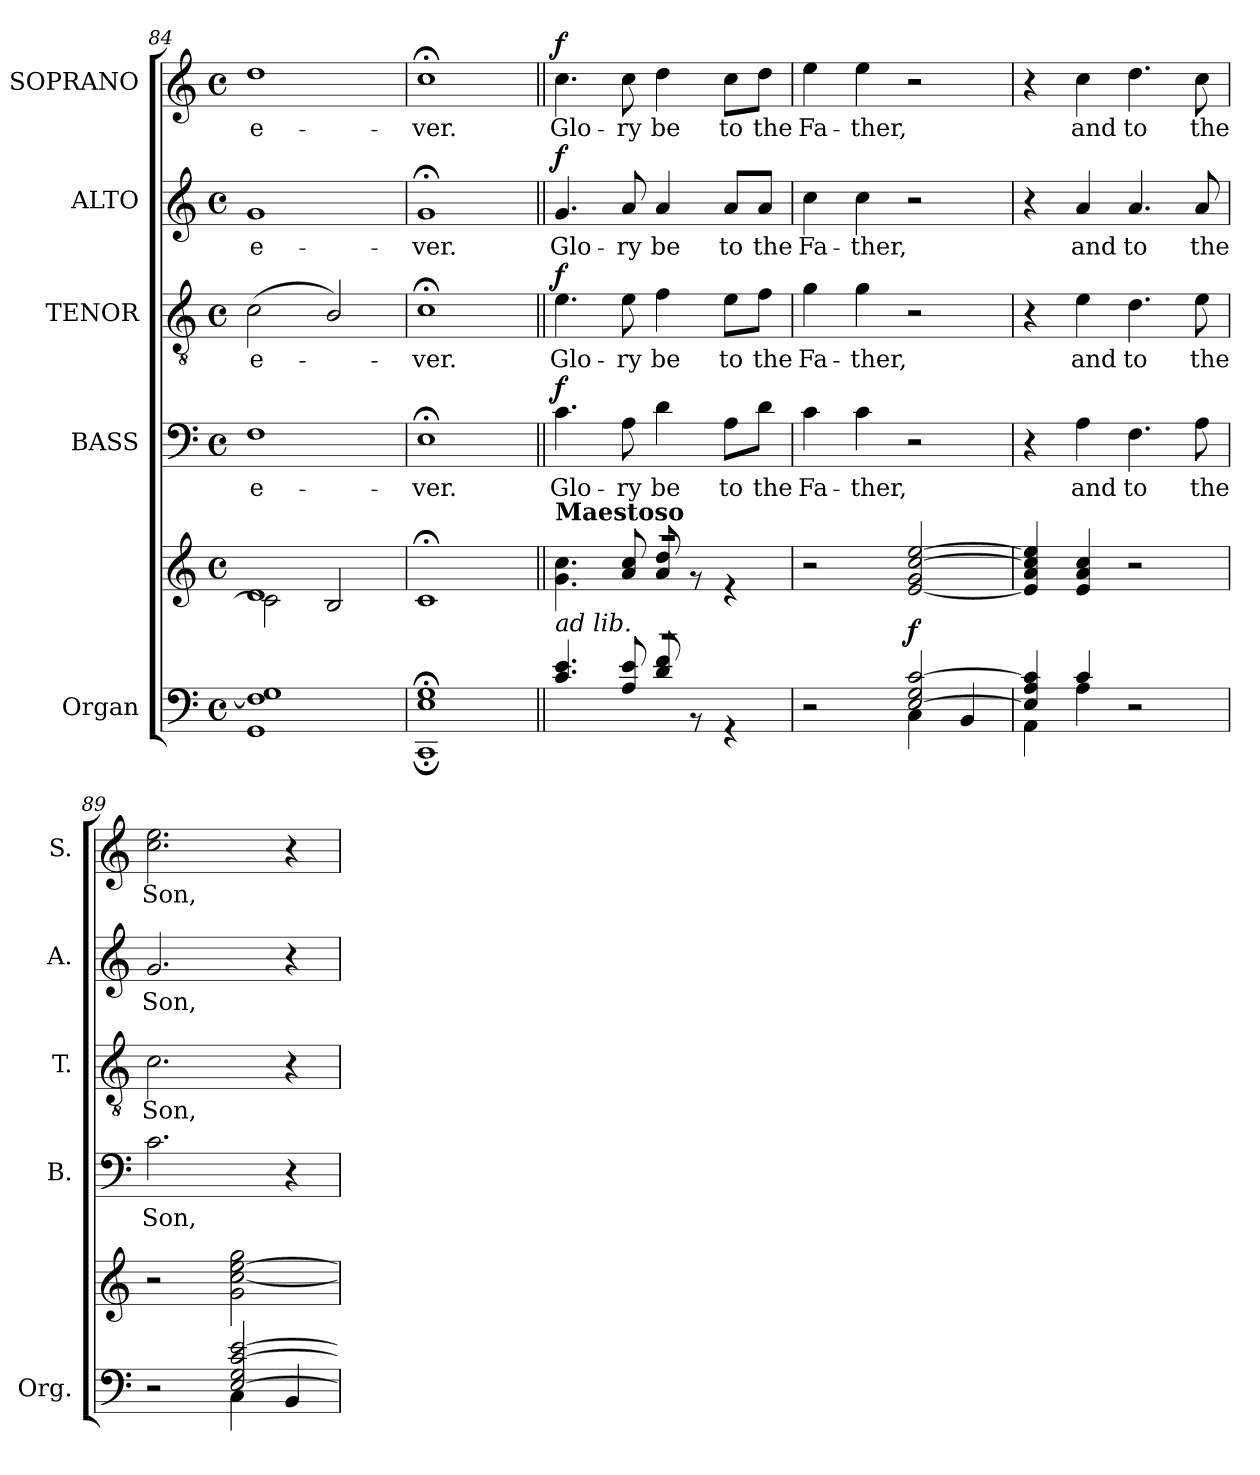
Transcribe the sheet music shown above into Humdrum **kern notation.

**kern	**kern	**dynam	**kern	**text	**dynam	**kern	**text	**dynam	**kern	**text	**dynam	**kern	**text	**dynam
*part5	*part5	*part5	*part4	*part4	*part4	*part3	*part3	*part3	*part2	*part2	*part2	*part1	*part1	*part1
*staff6	*staff5	*staff5/6	*staff4	*staff4	*staff4	*staff3	*staff3	*staff3	*staff2	*staff2	*staff2	*staff1	*staff1	*staff1
*I"Organ	*	*	*I"BASS	*	*	*I"TENOR	*	*	*I"ALTO	*	*	*I"SOPRANO	*	*
*I'Org.	*	*	*I'B.	*	*	*I'T.	*	*	*I'A.	*	*	*I'S.	*	*
*clefF4	*clefG2	*	*clefF4	*	*	*clefGv2	*	*	*clefG2	*	*	*clefG2	*	*
*	*	*	*	*	*	*ITrd7c12	*	*	*	*	*	*	*	*
*k[]	*k[]	*	*k[]	*	*	*k[]	*	*	*k[]	*	*	*k[]	*	*
*C:	*C:	*	*C:	*	*	*C:	*	*	*C:	*	*	*C:	*	*
*M4/4	*M4/4	*	*M4/4	*	*	*M4/4	*	*	*M4/4	*	*	*M4/4	*	*
*met(c)	*met(c)	*	*met(c)	*	*	*met(c)	*	*	*met(c)	*	*	*met(c)	*	*
=84	=84	=84	=84	=84	=84	=84	=84	=84	=84	=84	=84	=84	=84	=84
*^	*^	*	*	*	*	*	*	*	*	*	*	*	*	*
!	!	!	!	!	!	!LO:LY:b:color=#000000	!	!	!	!	!	!	!	!	!	!
!	!	!	!	!	!	!	!	!	!LO:LY:b:color=#000000	!	!	!	!	!	!	!
!	!	!	!	!	!	!	!	!	!	!	!	!LO:LY:b:color=#000000	!	!	!	!
!	!	!	!	!	!	!	!	!	!	!	!	!	!	!	!LO:LY:b:color=#000000	!
1Fi] 1Gi	1GGi	1di	2ci\]	.	1Fi	e-	.	(2Ci\	e-	.	1gi	e-	.	1ddi	e-	.
.	.	.	2Bi/	.	.	.	.	2BBi/)	.	.	.	.	.	.	.	.
*	*	*v	*v	*	*	*	*	*	*	*	*	*	*	*	*	*
=85	=85	=85	=85	=85	=85	=85	=85	=85	=85	=85	=85	=85	=85	=85	=85
*	*	*^	*	*	*	*	*	*	*	*	*	*	*	*	*
!	!	!	!	!	!	!LO:LY:b:color=#000000	!	!	!	!	!	!	!	!	!	!
*	*	*v	*v	*	*	*	*	*	*	*	*	*	*	*	*	*
*	*	*^	*	*	*	*	*	*	*	*	*	*	*	*	*
!	!	!	!	!	!	!	!	!	!LO:LY:b:color=#000000	!	!	!	!	!	!	!
*	*	*v	*v	*	*	*	*	*	*	*	*	*	*	*	*	*
*	*	*^	*	*	*	*	*	*	*	*	*	*	*	*	*
!	!	!	!	!	!	!	!	!	!	!	!	!LO:LY:b:color=#000000	!	!	!	!
*	*	*v	*v	*	*	*	*	*	*	*	*	*	*	*	*	*
*	*	*^	*	*	*	*	*	*	*	*	*	*	*	*	*
!	!	!	!	!	!	!	!	!	!	!	!	!	!	!	!LO:LY:b:color=#000000	!
*	*	*v	*v	*	*	*	*	*	*	*	*	*	*	*	*	*
1Ei; 1Gi;	1CC;i	1c;i	.	1E;i	-ver.	.	1C;i	-ver.	.	1g;i	-ver.	.	1cc;i	-ver.	.
!!LO:PB:g=z
=86||	=86||	=86||	=86||	=86||	=86||	=86||	=86||	=86||	=86||	=86||	=86||	=86||	=86||	=86||	=86||
*	*	*^	*	*	*	*	*	*	*	*	*	*	*	*	*
!	!	!	!	!	!	!LO:LY:b:color=#000000	!	!	!	!	!	!	!	!	!	!
!	!	!	!	!	!	!	!	!	!LO:LY:b:color=#000000	!	!	!	!	!	!	!
!	!	!	!	!	!	!	!	!	!	!	!	!LO:LY:b:color=#000000	!	!	!	!
*	*	*v	*v	*	*	*	*	*	*	*	*	*	*	*	*	*
*	*	*MM70	*	*	*	*	*	*	*	*	*	*	*MM70	*	*
*	*	*^	*	*	*	*	*	*	*	*	*	*	*	*	*
!	!	!	!	!	!	!	!	!	!	!	!	!	!	!LO:TX:a:B:t=Maestoso	!	!
!	!	!LO:TX:b:i:t=ad lib.	!	!	!	!	!	!	!	!	!	!	!	!	!	!
!	!	!LO:TX:a:B:t=Maestoso	!	!	!	!	!	!	!	!	!	!	!	!	!	!
!	!	!	!	!	!	!	!	!	!	!	!	!	!	!	!LO:LY:b:color=#000000	!
*	*	*	*	*	*	*	*	*	*	*	*	*	*	*^	*	*
1r	4.ci/ 4.ei	1r	4.gi\ 4.cci	.	4.ci\	Glo-	f	4.Ei\	Glo-	f	4.gi/	Glo-	f	4.cci\	2ryy	Glo-	f
!	!	!	!	!	!	!LO:LY:b:color=#000000	!	!	!	!	!	!	!	!	!	!	!
!	!	!	!	!	!	!	!	!	!LO:LY:b:color=#000000	!	!	!	!	!	!	!	!
!	!	!	!	!	!	!	!	!	!	!	!	!LO:LY:b:color=#000000	!	!	!	!	!
!	!	!	!	!	!	!	!	!	!	!	!	!	!	!	!	!LO:LY:b:color=#000000	!
.	8Ai/ 8ei	.	8ai/ 8cci	.	8Ai\	-ry	.	8Ei\	-ry	.	8ai/	-ry	.	8cci\	.	-ry	.
!	!	!	!	!	!	!LO:LY:b:color=#000000	!	!	!	!	!	!	!	!	!	!	!
!	!	!	!	!	!	!	!	!	!LO:LY:b:color=#000000	!	!	!	!	!	!	!	!
!	!	!	!	!	!	!	!	!	!	!	!	!LO:LY:b:color=#000000	!	!	!	!	!
!	!	!	!	!	!	!	!	!	!	!	!	!	!	!	!	!LO:LY:b:color=#000000	!
.	8di/ 8fi	.	8ai/ 8ddi	.	4di\	be	.	4Fi\	be	.	4ai/	be	.	4ddi\	8ryy	be	.
*	*	*MM100	*	*	*	*	*	*	*	*	*	*	*	*MM100	*	*	*
.	8r	.	8r	.	.	.	.	.	.	.	.	.	.	.	4.ryy	.	.
!	!	!	!	!	!	!LO:LY:b:color=#000000	!	!	!	!	!	!	!	!	!	!	!
!	!	!	!	!	!	!	!	!	!LO:LY:b:color=#000000	!	!	!	!	!	!	!	!
!	!	!	!	!	!	!	!	!	!	!	!	!LO:LY:b:color=#000000	!	!	!	!	!
!	!	!	!	!	!	!	!	!	!	!	!	!	!	!	!	!LO:LY:b:color=#000000	!
.	4r	.	4r	.	8Ai\L	to	.	8Ei\L	to	.	8ai/L	to	.	8cci\L	.	to	.
!	!	!	!	!	!	!LO:LY:b:color=#000000	!	!	!	!	!	!	!	!	!	!	!
!	!	!	!	!	!	!	!	!	!LO:LY:b:color=#000000	!	!	!	!	!	!	!	!
!	!	!	!	!	!	!	!	!	!	!	!	!LO:LY:b:color=#000000	!	!	!	!	!
!	!	!	!	!	!	!	!	!	!	!	!	!	!	!	!	!LO:LY:b:color=#000000	!
.	.	.	.	.	8di\J	the	.	8Fi\J	the	.	8ai/J	the	.	8ddi\J	.	the	.
*	*	*v	*v	*	*	*	*	*	*	*	*	*	*	*v	*v	*	*
=87	=87	=87	=87	=87	=87	=87	=87	=87	=87	=87	=87	=87	=87	=87	=87
*	*	*	*	*	*	*	*	*	*	*	*	*	*^	*	*
!	!	!	!	!	!LO:LY:b:color=#000000	!	!	!	!	!	!	!	!	!	!	!
*	*	*	*	*	*	*	*	*	*	*	*	*	*v	*v	*	*
*	*	*	*	*	*	*	*	*	*	*	*	*	*^	*	*
!	!	!	!	!	!	!	!	!LO:LY:b:color=#000000	!	!	!	!	!	!	!	!
*	*	*	*	*	*	*	*	*	*	*	*	*	*v	*v	*	*
*	*	*	*	*	*	*	*	*	*	*	*	*	*^	*	*
!	!	!	!	!	!	!	!	!	!	!	!LO:LY:b:color=#000000	!	!	!	!	!
*	*	*	*	*	*	*	*	*	*	*	*	*	*v	*v	*	*
*	*	*	*	*	*	*	*	*	*	*	*	*	*^	*	*
!	!	!	!	!	!	!	!	!	!	!	!	!	!	!	!LO:LY:b:color=#000000	!
*	*	*	*	*	*	*	*	*	*	*	*	*	*v	*v	*	*
2r	2ryy	2r	.	4ci\	Fa-	.	4Gi\	Fa-	.	4cci\	Fa-	.	4eei\	Fa-	.
!	!	!	!	!	!LO:LY:b:color=#000000	!	!	!	!	!	!	!	!	!	!
!	!	!	!	!	!	!	!	!LO:LY:b:color=#000000	!	!	!	!	!	!	!
!	!	!	!	!	!	!	!	!	!	!	!LO:LY:b:color=#000000	!	!	!	!
!	!	!	!	!	!	!	!	!	!	!	!	!	!	!LO:LY:b:color=#000000	!
.	.	.	.	4ci\	-ther,	.	4Gi\	-ther,	.	4cci\	-ther,	.	4eei\	-ther,	.
[2Ei/ 2Gi [2ci	4Ci\	[2ei/ 2gi [2cci [2eei	f	2r	.	.	2r	.	.	2r	.	.	2r	.	.
.	4BBi/	.	.	.	.	.	.	.	.	.	.	.	.	.	.
=88	=88	=88	=88	=88	=88	=88	=88	=88	=88	=88	=88	=88	=88	=88	=88
4Ei/] 4Ai 4ci]	4AAi\	4ei/] 4ai 4cci] 4eei]	.	4r	.	.	4r	.	.	4r	.	.	4r	.	.
!	!	!	!	!	!LO:LY:b:color=#000000	!	!	!	!	!	!	!	!	!	!
!	!	!	!	!	!	!	!	!LO:LY:b:color=#000000	!	!	!	!	!	!	!
!	!	!	!	!	!	!	!	!	!	!	!LO:LY:b:color=#000000	!	!	!	!
!	!	!	!	!	!	!	!	!	!	!	!	!	!	!LO:LY:b:color=#000000	!
4ci/	4Ai\	4ei/ 4ai 4cci	.	4Ai\	and	.	4Ei\	and	.	4ai/	and	.	4cci\	and	.
!	!	!	!	!	!LO:LY:b:color=#000000	!	!	!	!	!	!	!	!	!	!
!	!	!	!	!	!	!	!	!LO:LY:b:color=#000000	!	!	!	!	!	!	!
!	!	!	!	!	!	!	!	!	!	!	!LO:LY:b:color=#000000	!	!	!	!
!	!	!	!	!	!	!	!	!	!	!	!	!	!	!LO:LY:b:color=#000000	!
2r	2ryy	2r	.	4.Fi\	to	.	4.Di\	to	.	4.ai/	to	.	4.ddi\	to	.
!	!	!	!	!	!LO:LY:b:color=#000000	!	!	!	!	!	!	!	!	!	!
!	!	!	!	!	!	!	!	!LO:LY:b:color=#000000	!	!	!	!	!	!	!
!	!	!	!	!	!	!	!	!	!	!	!LO:LY:b:color=#000000	!	!	!	!
!	!	!	!	!	!	!	!	!	!	!	!	!	!	!LO:LY:b:color=#000000	!
.	.	.	.	8Ai\	the	.	8Ei\	the	.	8ai/	the	.	8cci\	the	.
=89	=89	=89	=89	=89	=89	=89	=89	=89	=89	=89	=89	=89	=89	=89	=89
!	!	!	!	!	!LO:LY:b:color=#000000	!	!	!	!	!	!	!	!	!	!
!	!	!	!	!	!	!	!	!LO:LY:b:color=#000000	!	!	!	!	!	!	!
!	!	!	!	!	!	!	!	!	!	!	!LO:LY:b:color=#000000	!	!	!	!
!	!	!	!	!	!	!	!	!	!	!	!	!	!	!LO:LY:b:color=#000000	!
2r	2ryy	2r	.	2.ci\	Son,	.	2.Ci\	Son,	.	2.gi/	Son,	.	2.cci\ 2.eei	Son,	.
[2Ei/ 2Gi [2ci [2ei	4Ci\	2gi\ [2cci [2eei 2ggi	.	.	.	.	.	.	.	.	.	.	.	.	.
.	4BBi/	.	.	4r	.	.	4r	.	.	4r	.	.	4r	.	.
*v	*v	*	*	*	*	*	*	*	*	*	*	*	*	*	*
=	=	=	=	=	=	=	=	=	=	=	=	=	=	=
*-	*-	*-	*-	*-	*-	*-	*-	*-	*-	*-	*-	*-	*-	*-
